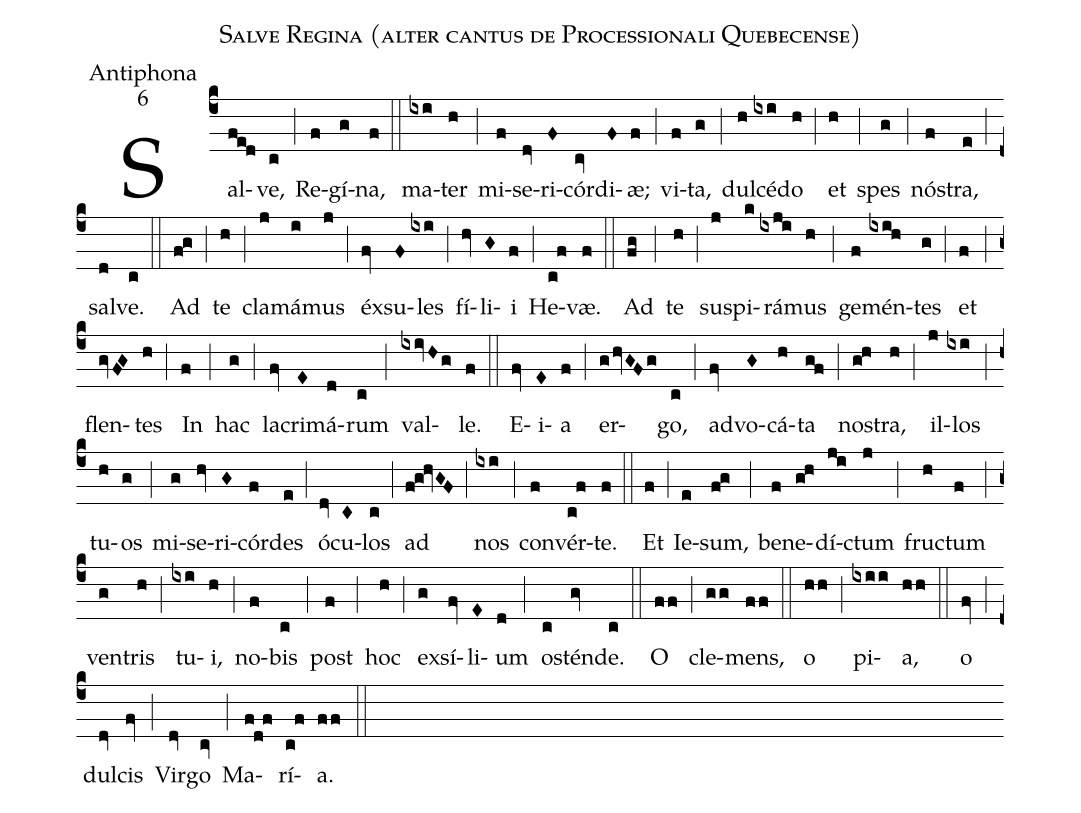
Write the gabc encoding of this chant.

name:Salve Regina (alter cantus de Processionali Quebecense);
office-part:Antiphona;
mode:6;
%%
(c4)Sal(f!e!d)ve,(c) (;) Re(f)gí(g)na,(f) (::) ma(ixi)ter(h) (;) mi(f)se(dv)ri(F)cór(cv)di(F)æ;(f) (;)
vi(f)ta,(g) (;) dul(h)cé(ixi)do(h) (;) et(h) (;) spes(g) (;) nó(f)stra,(e) (;) sal(d)ve.(c) (::)
Ad(f!g) (;) te(h) (;) cla(j)má(i)mus(j) (;) éx(fv)su(F)les(ixi) (;) fí(hv)li(G)i(f) (;) He(c!f)væ.(f) (::)
Ad(fg) (;) te(h) (;) su(j)spi(k)rá(ixj!i)mus(h) (;) ge(f)mén(ixi!h)tes(g) (;) et(f) (;) flen(gvFG)tes(h) (;)
In(f) (;) hac(g) (;) la(fv)cri(E)má(d)rum(c) (;) val(ixivHg)le.(f) (::)

E(fv)i(E)a(f) (;) er(ghvGFg)go,(c) (;) ad(fv)vo(G)cá(h)ta(g!f) (;) no(g!h)stra,(h) (;)
il(j)los(ixi) (;) tu(h)os(g) (;) mi(g)se(hv)ri(G)cór(f)des(e) (;) ó(dv)cu(C)los(c) (;) ad(f!g!hvGF) (;) nos(ixi) (;) con(f)vér(c!f)te.(f) (::)
Et(f) (;) Ie(e)sum,(f!g) (;) be(f)ne(g!h)dí(j!i)ctum(j) (;) fru(h)ctum(f) (;) ven(g)tris(h) (;) tu(ixi)i,(h) (;)
no(f)bis(c) (;) post(f) (;) hoc(h) (;) ex(g)sí(fv)li(E)um(d) (;) o(c)stén(gv)de.(c) (::)
O(ff) (;) cle(gg)mens,(ff) (::) o(hh) (;) pi(ixii)a,(hh) (::) o(fv) (;) dul(dv)cis(fv) (;) Vir(dv)go(cv) (;) Ma(f!d!f)rí(c!f)a.(ff) (::)
